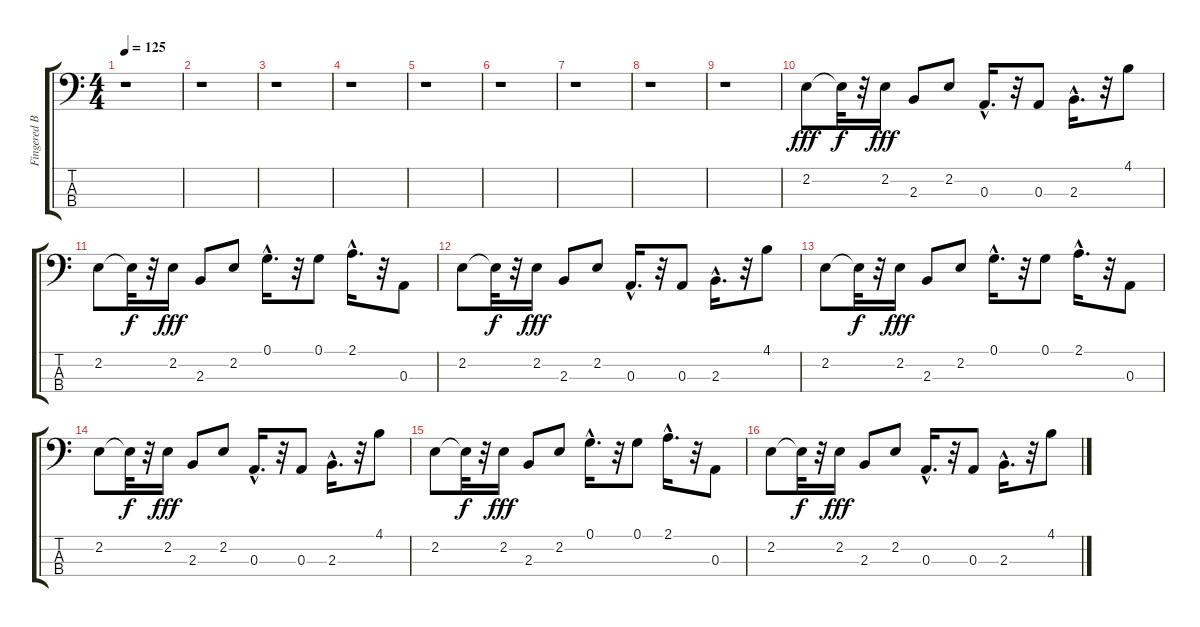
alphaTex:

\track ("Fingered Bass" "Fingered B") {instrument electricbassfinger}
\staff {score tabs}
\tuning (G2 D2 A1 E1) {hide}
\ts (4 4)
\tempo 125
\clef f4
\ks c
r.1{dy fff instrument electricbassfinger} |
r.1 |
r.1 |
r.1 |
r.1 |
r.1 |
r.1 |
r.1 |
r.1 |
2.2.8 2.2{t}.32{dy f} r.32 2.2.16{dy fff} 2.3.8 2.2.8 0.3{hac}.16{d} r.32 0.3.8 2.3{hac}.16{d} r.32 4.1.8 |
2.2.8 2.2{t}.32{dy f} r.32 2.2.16{dy fff} 2.3.8 2.2.8 0.1{hac}.16{d} r.32 0.1.8 2.1{hac}.16{d} r.32 0.3.8 |
2.2.8 2.2{t}.32{dy f} r.32 2.2.16{dy fff} 2.3.8 2.2.8 0.3{hac}.16{d} r.32 0.3.8 2.3{hac}.16{d} r.32 4.1.8 |
2.2.8 2.2{t}.32{dy f} r.32 2.2.16{dy fff} 2.3.8 2.2.8 0.1{hac}.16{d} r.32 0.1.8 2.1{hac}.16{d} r.32 0.3.8 |
2.2.8 2.2{t}.32{dy f} r.32 2.2.16{dy fff} 2.3.8 2.2.8 0.3{hac}.16{d} r.32 0.3.8 2.3{hac}.16{d} r.32 4.1.8 |
2.2.8 2.2{t}.32{dy f} r.32 2.2.16{dy fff} 2.3.8 2.2.8 0.1{hac}.16{d} r.32 0.1.8 2.1{hac}.16{d} r.32 0.3.8 |
2.2.8 2.2{t}.32{dy f} r.32 2.2.16{dy fff} 2.3.8 2.2.8 0.3{hac}.16{d} r.32 0.3.8 2.3{hac}.16{d} r.32 4.1.8
